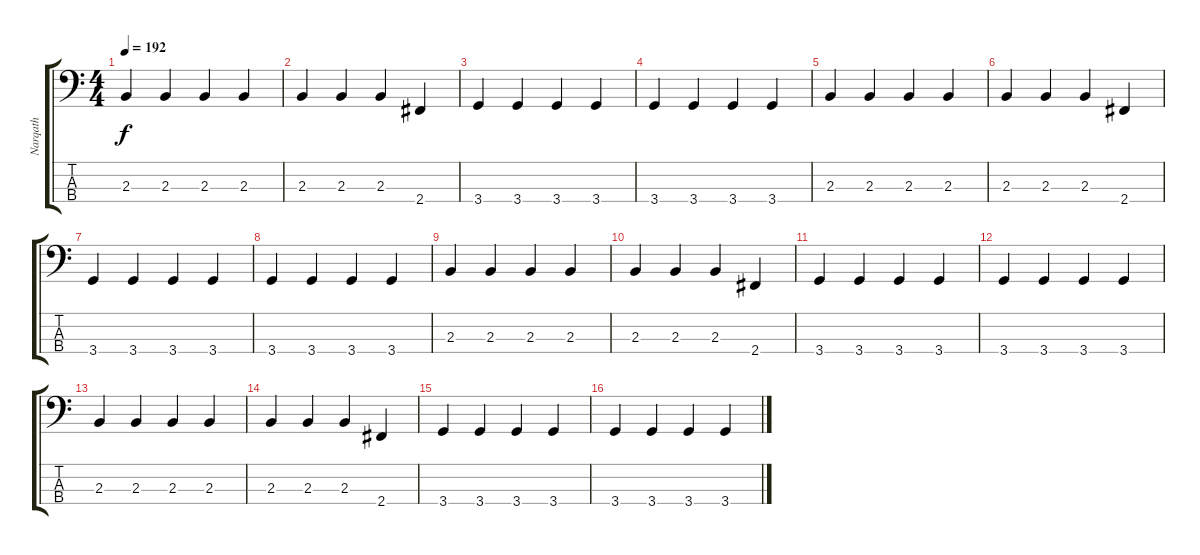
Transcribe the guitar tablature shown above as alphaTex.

\track ("Narqath" "Narqath") {instrument electricbasspick}
\staff {score tabs}
\tuning (G2 D2 A1 E1) {hide}
\ts (4 4)
\tempo 192
\clef f4
\ks c
2.3.4{dy f} 2.3.4 2.3.4 2.3.4 |
2.3.4 2.3.4 2.3.4 2.4.4 |
3.4.4 3.4.4 3.4.4 3.4.4 |
3.4.4 3.4.4 3.4.4 3.4.4 |
2.3.4 2.3.4 2.3.4 2.3.4 |
2.3.4 2.3.4 2.3.4 2.4.4 |
3.4.4 3.4.4 3.4.4 3.4.4 |
3.4.4 3.4.4 3.4.4 3.4.4 |
2.3.4 2.3.4 2.3.4 2.3.4 |
2.3.4 2.3.4 2.3.4 2.4.4 |
3.4.4 3.4.4 3.4.4 3.4.4 |
3.4.4 3.4.4 3.4.4 3.4.4 |
2.3.4 2.3.4 2.3.4 2.3.4 |
2.3.4 2.3.4 2.3.4 2.4.4 |
3.4.4 3.4.4 3.4.4 3.4.4 |
3.4.4 3.4.4 3.4.4 3.4.4
